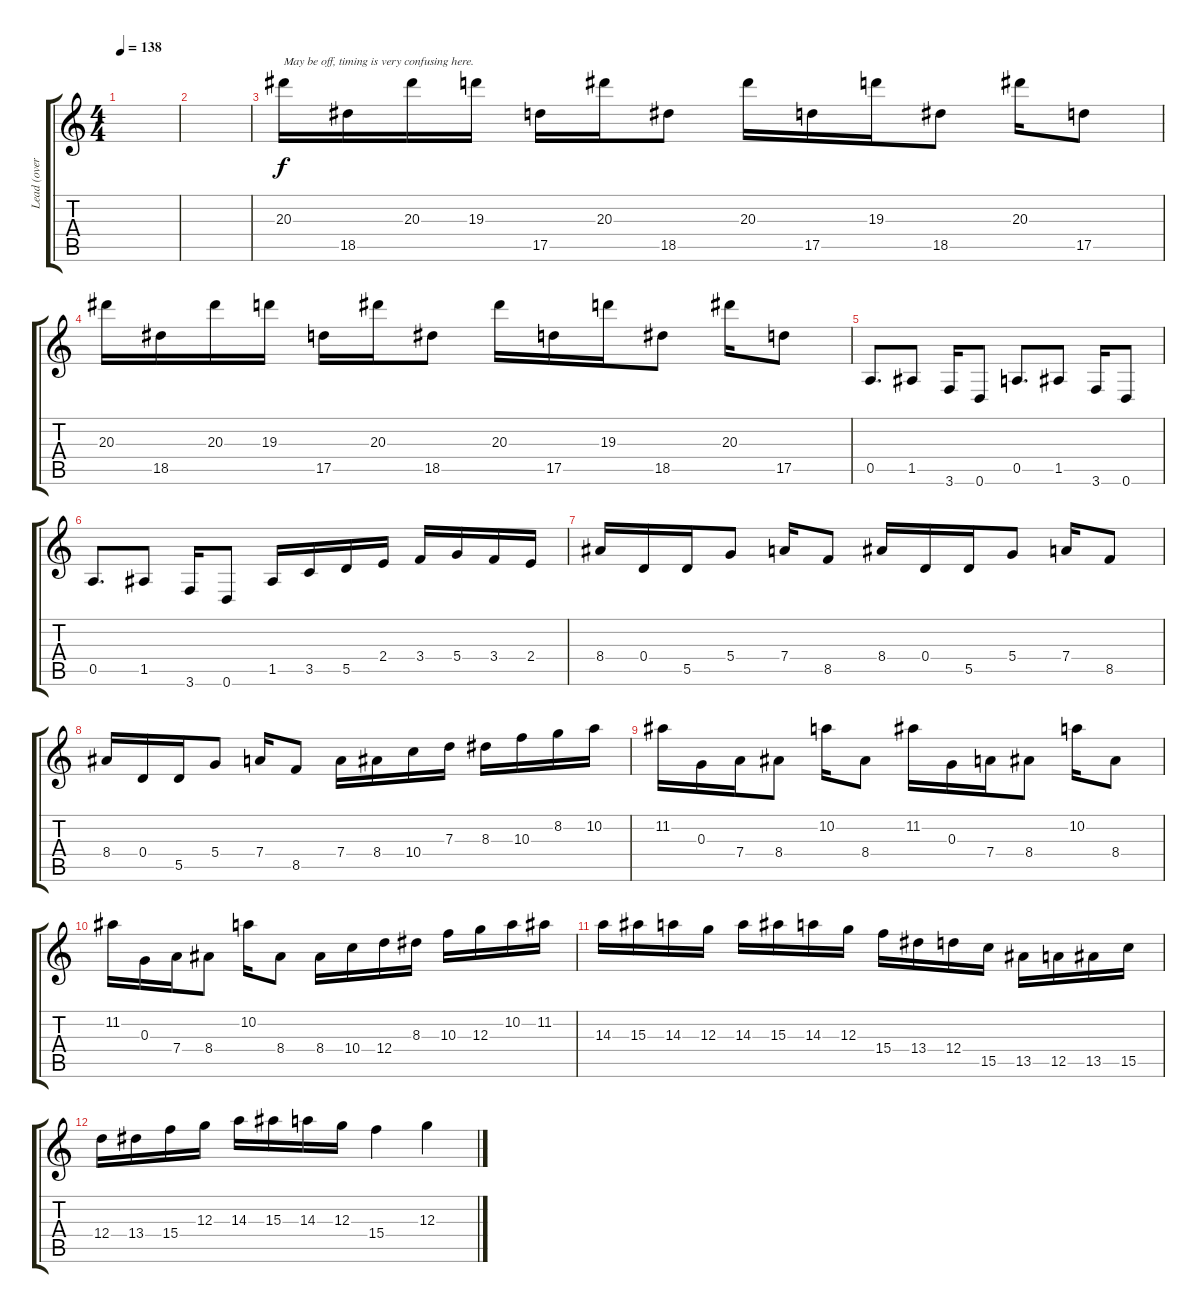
\track ("Lead (overdub)" "Lead (over") {instrument distortionguitar}
\staff {score tabs}
\tuning (E4 B3 G3 D3 A2 D2) {hide}
\ts (4 4)
\tempo 138
\clef g2
\ks c
|
|
20.3.16{txt "May be off, timing is very confusing here."} 18.5.16 20.3.16 19.3.16 17.5.16 20.3.16 18.5.8 20.3.16 17.5.16 19.3.16 18.5.8 20.3.16 17.5.8 |
20.3.16 18.5.16 20.3.16 19.3.16 17.5.16 20.3.16 18.5.8 20.3.16 17.5.16 19.3.16 18.5.8 20.3.16 17.5.8 |
0.5.8{d volume 15} 1.5.8 3.6.16 0.6.8 0.5.8{d} 1.5.8 3.6.16 0.6.8 |
0.5.8{d} 1.5.8 3.6.16 0.6.8 1.5.16 3.5.16 5.5.16 2.4.16 3.4.16 5.4.16 3.4.16 2.4.16 |
8.4.16 0.4.16 5.5.16 5.4.8 7.4.16 8.5.8 8.4.16 0.4.16 5.5.16 5.4.8 7.4.16 8.5.8 |
8.4.16 0.4.16 5.5.16 5.4.8 7.4.16 8.5.8 7.4.16 8.4.16 10.4.16 7.3.16 8.3.16 10.3.16 8.2.16 10.2.16 |
11.2.16 0.3.16 7.4.16 8.4.8 10.2.16 8.4.8 11.2.16 0.3.16 7.4.16 8.4.8 10.2.16 8.4.8 |
11.2.16 0.3.16 7.4.16 8.4.8 10.2.16 8.4.8 8.4.16 10.4.16 12.4.16 8.3.16 10.3.16 12.3.16 10.2.16 11.2.16 |
14.3.16 15.3.16 14.3.16 12.3.16 14.3.16 15.3.16 14.3.16 12.3.16 15.4.16 13.4.16 12.4.16 15.5.16 13.5.16 12.5.16 13.5.16 15.5.16 |
12.4.16 13.4.16 15.4.16 12.3.16 14.3.16 15.3.16 14.3.16 12.3.16 15.4.4 12.3.4
